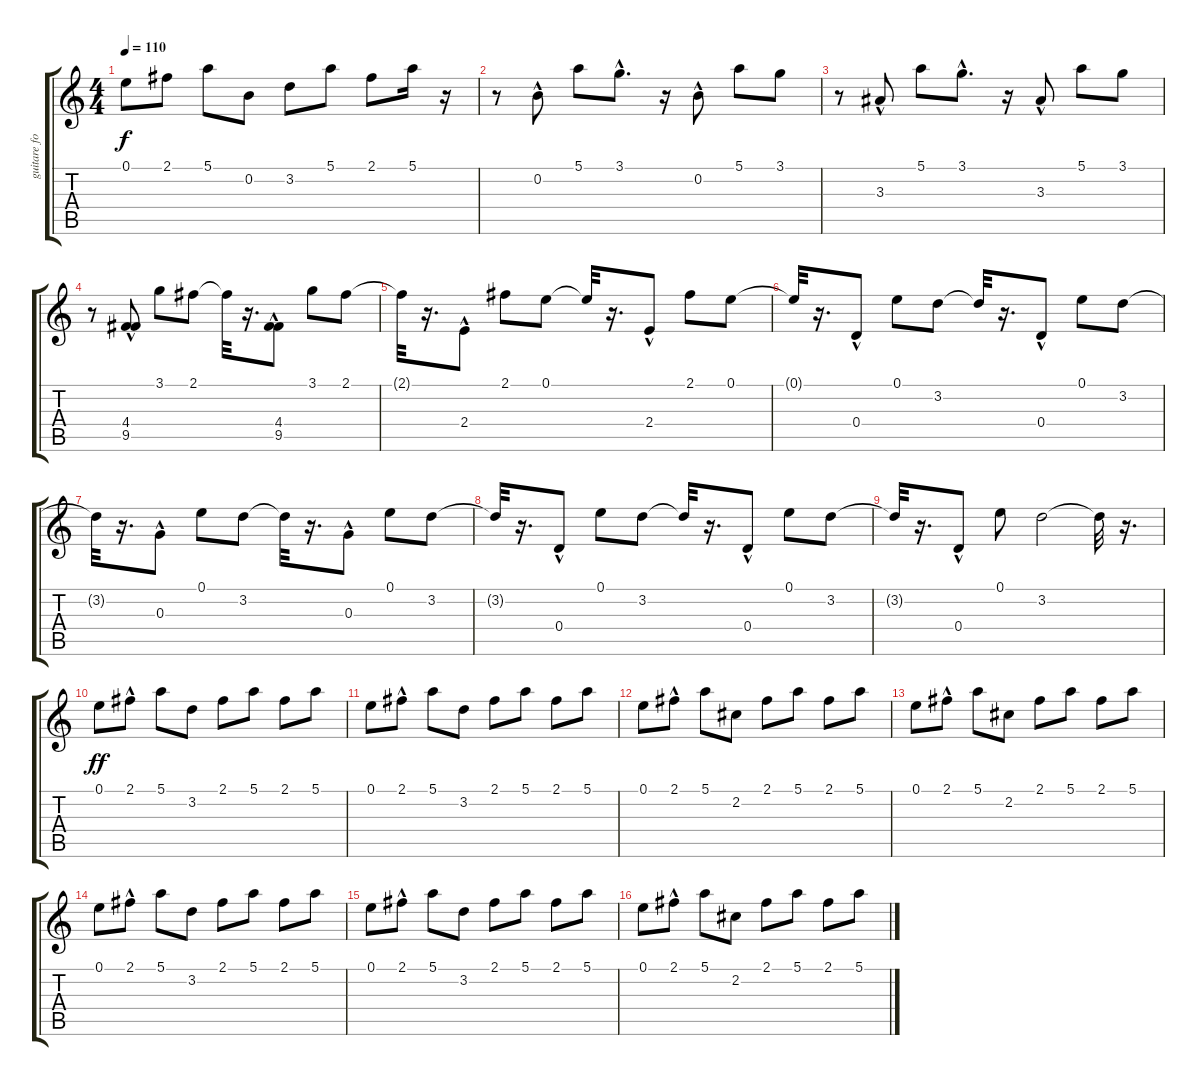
\track ("guitare folk" "guitare fo") {instrument acousticguitarsteel}
\staff {score tabs}
\tuning (E4 B3 G3 D3 A2 E2) {hide}
\ts (4 4)
\tempo 110
\clef g2
\ks c
0.1.8{dy f} 2.1.8 5.1.8 0.2.8 3.2.8 5.1.8 2.1.8 5.1.16 r.16 |
r.8 0.2{hac}.8 5.1.8 3.1{hac}.8{d} r.16 0.2{hac}.8 5.1.8 3.1.8 |
r.8 3.3{hac}.8 5.1.8 3.1{hac}.8{d} r.16 3.3{hac}.8 5.1.8 3.1.8 |
r.8 (4.4{hac} 9.5{hac}).8 3.1.8 2.1.8 2.1{t}.32 r.16{d} (4.4{hac} 9.5{hac}).8 3.1.8 2.1.8 |
2.1{t}.32 r.16{d} 2.4{hac}.8 2.1.8 0.1.8 0.1{t}.32 r.16{d} 2.4{hac}.8 2.1.8 0.1.8 |
0.1{t}.32 r.16{d} 0.4{hac}.8 0.1.8 3.2.8 3.2{t}.32 r.16{d} 0.4{hac}.8 0.1.8 3.2.8 |
3.2{t}.32 r.16{d} 0.3{hac}.8 0.1.8 3.2.8 3.2{t}.32 r.16{d} 0.3{hac}.8 0.1.8 3.2.8 |
3.2{t}.32 r.16{d} 0.4{hac}.8 0.1.8 3.2.8 3.2{t}.32 r.16{d} 0.4{hac}.8 0.1.8 3.2.8 |
3.2{t}.32 r.16{d} 0.4{hac}.8 0.1.8 3.2.2 3.2{t}.32 r.16{d} |
0.1.8{dy ff} 2.1{hac}.8 5.1.8 3.2.8 2.1.8 5.1.8 2.1.8 5.1.8 |
0.1.8 2.1{hac}.8 5.1.8 3.2.8 2.1.8 5.1.8 2.1.8 5.1.8 |
0.1.8 2.1{hac}.8 5.1.8 2.2.8 2.1.8 5.1.8 2.1.8 5.1.8 |
0.1.8 2.1{hac}.8 5.1.8 2.2.8 2.1.8 5.1.8 2.1.8 5.1.8 |
0.1.8 2.1{hac}.8 5.1.8 3.2.8 2.1.8 5.1.8 2.1.8 5.1.8 |
0.1.8 2.1{hac}.8 5.1.8 3.2.8 2.1.8 5.1.8 2.1.8 5.1.8 |
0.1.8 2.1{hac}.8 5.1.8 2.2.8 2.1.8 5.1.8 2.1.8 5.1.8
